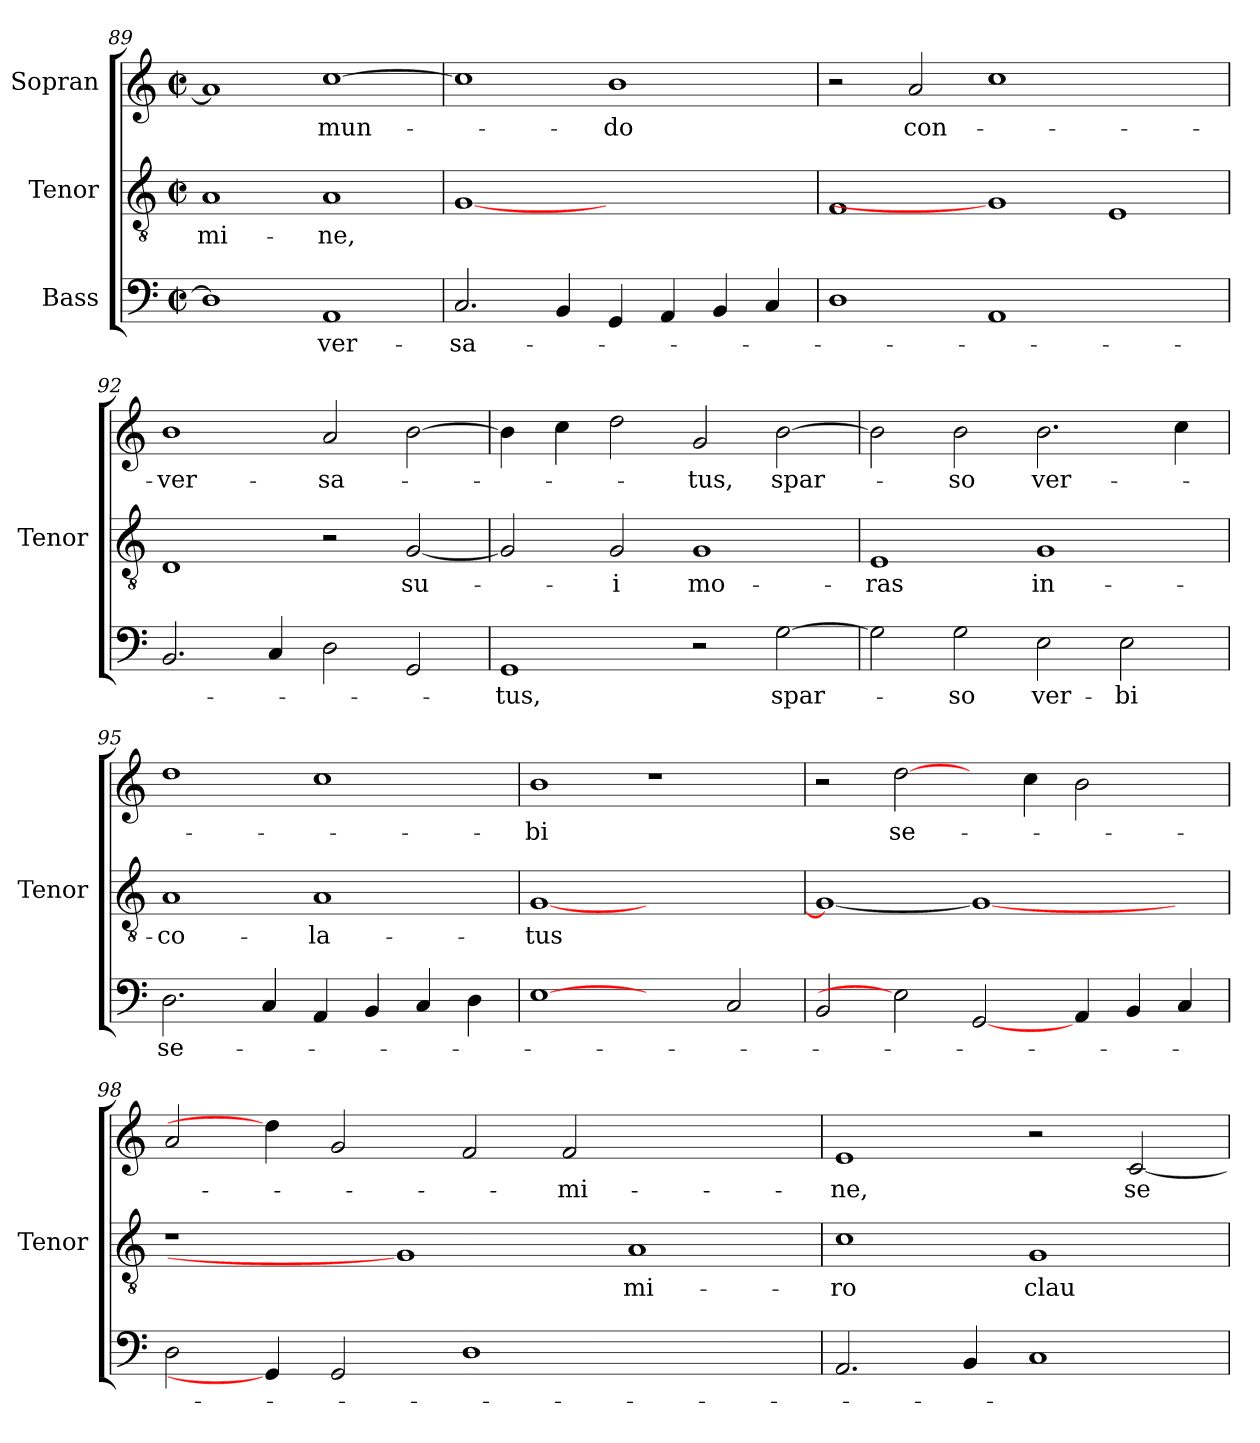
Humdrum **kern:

**kern	**text	**kern	**text	**kern	**text
*part3	*part3	*part2	*part2	*part1	*part1
*staff3	*staff3	*staff2	*staff2	*staff1	*staff1
*I"Bass	*	*I"Tenor	*	*I"Sopran	*
*	*	*I'Tenor	*	*	*
*clefF4	*	*clefGv2	*	*clefG2	*
*	*	*ITrd7c12	*	*	*
*k[]	*	*k[]	*	*k[]	*
*M2/2	*	*M2/2	*	*M2/2	*
*met(c|)	*	*met(c|)	*	*met(c|)	*
=89	=89	=89	=89	=89	=89
!	!	!	!LO:LY:b:color=#000000	!	!
1Di]	.	1AAi	-mi-	1ai]	.
!	!LO:LY:b:color=#000000	!	!	!	!
!	!	!	!LO:LY:b:color=#000000	!	!
!	!	!	!	!	!LO:LY:b:color=#000000
1AAi	-ver-	1AAi	-ne,	[>1cci	mun-
=90	=90	=90	=90	=90	=90
!	!LO:LY:b:color=#000000	!	!	!	!
2.Ci/	-sa-	[1GGi	.	1cci]	.
4BBi/	.	.	.	.	.
!	!	!	!	!	!LO:LY:b:color=#000000
4GGi/	.	1ryy	.	1bi	-do
4AAi/	.	.	.	.	.
4BBi/	.	.	.	.	.
4Ci/	.	.	.	.	.
=91	=91	=91	=91	=91	=91
1Di	.	1FFi	.	2r	.
!	!	!	!	!	!LO:LY:b:color=#000000
.	.	.	.	2ai/	con-
1AAi	.	1GGi]	.	1cci	.
1ryy	.	1EEi	.	1ryy	.
!!LO:PB:g=z
=92	=92	=92	=92	=92	=92
!	!	!	!	!	!LO:LY:b:color=#000000
2.BBi/	.	1DDi	.	1bi	-ver-
4Ci/	.	.	.	.	.
!	!	!	!	!	!LO:LY:b:color=#000000
2Di\	.	2r	.	2ai/	-sa-
!	!	!	!LO:LY:b:color=#000000	!	!
2GGi/	.	[<2GGi/	su-	[>2bi\	.
=93	=93	=93	=93	=93	=93
!	!LO:LY:b:color=#000000	!	!	!	!
1GGi	-tus,	2GGi/]	.	4bi\]	.
.	.	.	.	4cci\	.
!	!	!	!LO:LY:b:color=#000000	!	!
.	.	2GGi/	-i	2ddi\	.
!	!	!	!LO:LY:b:color=#000000	!	!
!	!	!	!	!	!LO:LY:b:color=#000000
2r	.	1GGi	mo-	2gi/	-tus,
!	!LO:LY:b:color=#000000	!	!	!	!
!	!	!	!	!	!LO:LY:b:color=#000000
[>2Gi\	spar-	.	.	[>2bi\	spar-
=94	=94	=94	=94	=94	=94
!	!	!	!LO:LY:b:color=#000000	!	!
2Gi\]	.	1EEi	-ras	2bi\]	.
!	!LO:LY:b:color=#000000	!	!	!	!
!	!	!	!	!	!LO:LY:b:color=#000000
2Gi\	-so	.	.	2bi\	-so
!	!LO:LY:b:color=#000000	!	!	!	!
!	!	!	!LO:LY:b:color=#000000	!	!
!	!	!	!	!	!LO:LY:b:color=#000000
2Ei\	ver-	1GGi	in-	2.bi\	ver-
!	!LO:LY:b:color=#000000	!	!	!	!
2Ei\	-bi	.	.	.	.
.	.	.	.	4cci\	.
=95	=95	=95	=95	=95	=95
!	!LO:LY:b:color=#000000	!	!	!	!
!	!	!	!LO:LY:b:color=#000000	!	!
2.Di\	se-	1AAi	-co-	1ddi	.
4Ci/	.	.	.	.	.
!	!	!	!LO:LY:b:color=#000000	!	!
4AAi/	.	1AAi	-la-	1cci	.
4BBi/	.	.	.	.	.
4Ci/	.	.	.	.	.
4Di\	.	.	.	.	.
=96	=96	=96	=96	=96	=96
!	!	!	!LO:LY:b:color=#000000	!	!
!	!	!	!	!	!LO:LY:b:color=#000000
[1Ei	.	[<1GGi	-tus	1bi	-bi
2ryy	.	1ryy	.	1r	.
2Ci/	.	.	.	.	.
=97	=97	=97	=97	=97	=97
2BBi/	.	1GGi_<	.	2r	.
!	!	!	!	!	!LO:LY:b:color=#000000
2Ei]	.	.	.	[2ddi\	se-
[2GGi/	.	1GGi_	.	4ryy	.
.	.	.	.	4cci\	.
4AAi/	.	.	.	2bi\	.
4BBi/	.	.	.	.	.
4Ci/	.	4ryy	.	4ryy	.
=98	=98	=98	=98	=98	=98
2Di\	.	1r	.	2ai/	.
4GGi/]	.	.	.	4ddi\]	.
2GGi/	.	.	.	2gi/	.
.	.	1GGi]	.	.	.
1Di	.	.	.	2fi/	.
!	!	!	!	!	!LO:LY:b:color=#000000
.	.	.	.	2fi/	-mi-
!	!	!	!LO:LY:b:color=#000000	!	!
.	.	1AAi	mi-	.	.
2.ryy	.	.	.	2.ryy	.
!!LO:LB:g=z
=99	=99	=99	=99	=99	=99
!	!	!	!LO:LY:b:color=#000000	!	!
!	!	!	!	!	!LO:LY:b:color=#000000
2.AAi/	.	1Ci	-ro	1ei	-ne,
4BBi/	.	.	.	.	.
!	!	!	!LO:LY:b:color=#000000	!	!
1Ci	.	1GGi	clau-	2r	.
!	!	!	!	!	!LO:LY:b:color=#000000
.	.	.	.	[<2ci/	se-
=	=	=	=	=	=
*-	*-	*-	*-	*-	*-
